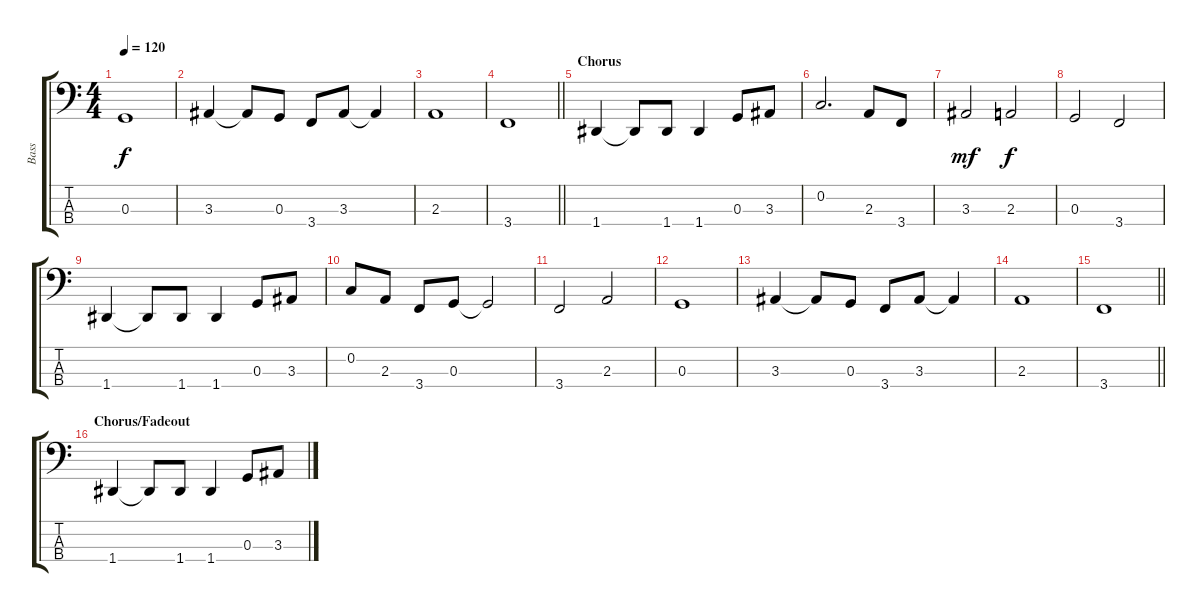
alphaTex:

\track ("Bass" "Bass") {instrument electricbassfinger}
\staff {score tabs}
\tuning (F2 C2 G1 D1) {hide}
\ts (4 4)
\tempo 120
\clef f4
\ks c
0.3.1{dy f} |
3.3.4 3.3{t}.8 0.3.8 3.4.8 3.3.8 3.3{t}.4 |
2.3.1 |
\barLineRight lightlight
3.4.1 |
\section ("" "Chorus")
1.4.4 1.4{t}.8 1.4.8 1.4.4 0.3.8 3.3.8 |
0.2.2{d} 2.3.8 3.4.8 |
3.3.2{dy mf} 2.3.2{dy f} |
0.3.2 3.4.2 |
1.4.4 1.4{t}.8 1.4.8 1.4.4 0.3.8 3.3.8 |
0.2.8 2.3.8 3.4.8 0.3.8 0.3{t}.2 |
3.4.2 2.3.2 |
0.3.1 |
3.3.4 3.3{t}.8 0.3.8 3.4.8 3.3.8 3.3{t}.4 |
2.3.1 |
\barLineRight lightlight
3.4.1 |
\section ("" "Chorus/Fadeout")
1.4.4 1.4{t}.8 1.4.8 1.4.4 0.3.8 3.3.8
